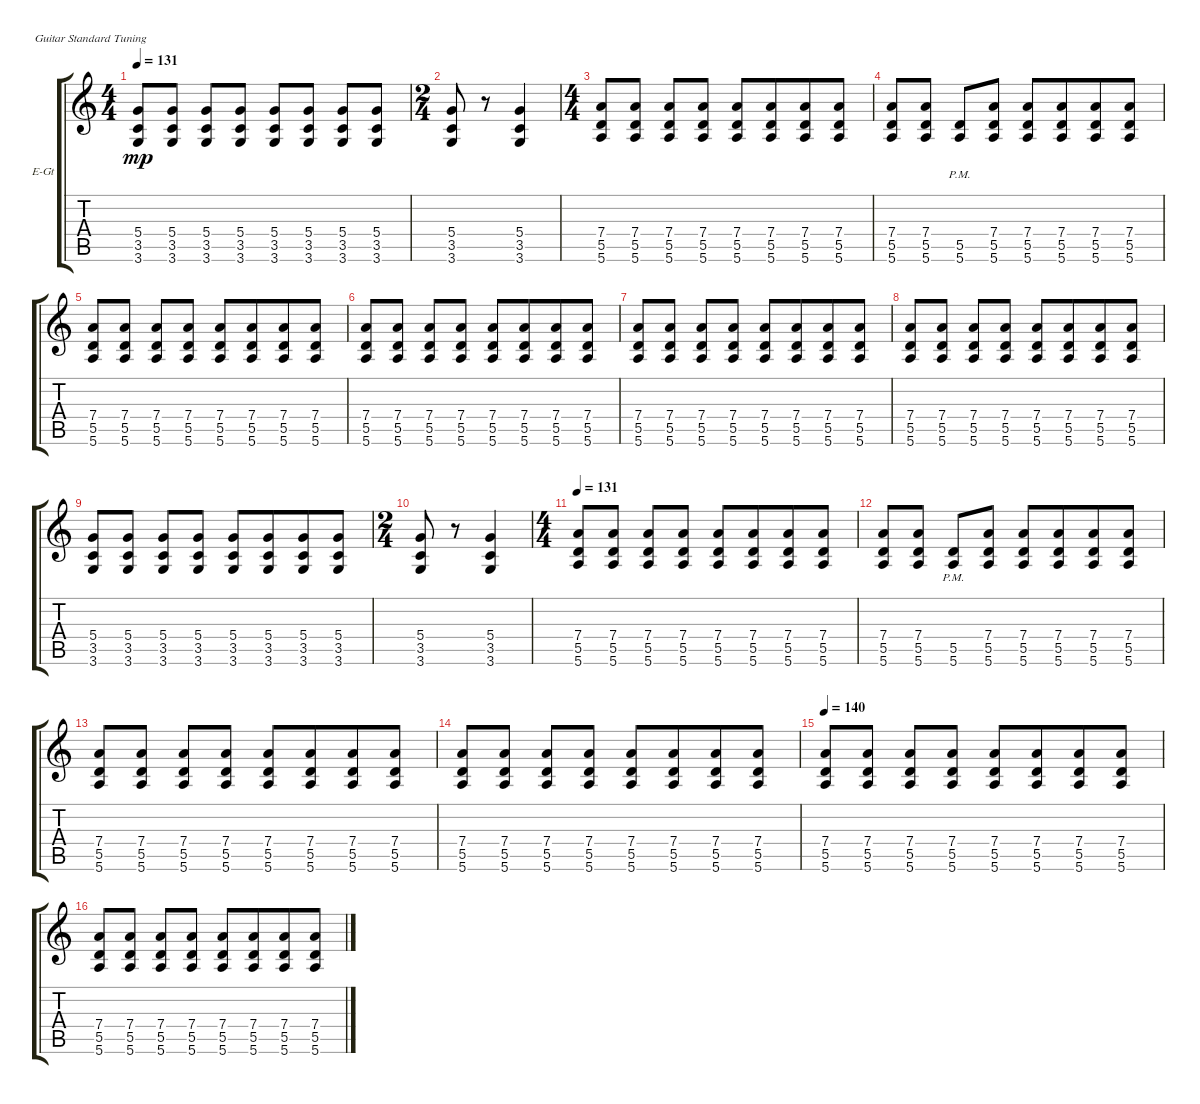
\bracketExtendMode groupsimilarinstruments
\firstSystemTrackNameOrientation horizontal
\otherSystemsTrackNameOrientation horizontal
\track ("R Rhythm" "E-Gt") {instrument distortionguitar}
\staff {score tabs}
\tuning (E4 B3 G3 D3 A2 E2)
\ts (4 4)
\tempo 131
\clef g2
\ks c
(5.4 3.5 3.6).8{dy mp} (5.4 3.5 3.6).8 (5.4 3.5 3.6).8 (5.4 3.5 3.6).8 (5.4 3.5 3.6).8 (5.4 3.5 3.6).8 (5.4 3.5 3.6).8 (5.4 3.5 3.6).8 |
\ts (2 4)
\beaming (8 2 2)
(5.4 3.5 3.6).8 r.8 (5.4 3.5 3.6).4 |
\ts (4 4)
\beaming (8 2 2 4)
(7.4 5.5 5.6).8 (7.4 5.5 5.6).8 (7.4 5.5 5.6).8 (7.4 5.5 5.6).8 (7.4 5.5 5.6).8 (7.4 5.5 5.6).8 (7.4 5.5 5.6).8 (7.4 5.5 5.6).8 |
(7.4 5.5 5.6).8 (7.4 5.5 5.6).8 (5.5{pm} 5.6{pm}).8 (7.4 5.5 5.6).8 (7.4 5.5 5.6).8 (7.4 5.5 5.6).8 (7.4 5.5 5.6).8 (7.4 5.5 5.6).8 |
(7.4 5.5 5.6).8 (7.4 5.5 5.6).8 (7.4 5.5 5.6).8 (7.4 5.5 5.6).8 (7.4 5.5 5.6).8 (7.4 5.5 5.6).8 (7.4 5.5 5.6).8 (7.4 5.5 5.6).8 |
(7.4 5.5 5.6).8 (7.4 5.5 5.6).8 (7.4 5.5 5.6).8 (7.4 5.5 5.6).8 (7.4 5.5 5.6).8 (7.4 5.5 5.6).8 (7.4 5.5 5.6).8 (7.4 5.5 5.6).8 |
(7.4 5.5 5.6).8 (7.4 5.5 5.6).8 (7.4 5.5 5.6).8 (7.4 5.5 5.6).8 (7.4 5.5 5.6).8 (7.4 5.5 5.6).8 (7.4 5.5 5.6).8 (7.4 5.5 5.6).8 |
(7.4 5.5 5.6).8 (7.4 5.5 5.6).8 (7.4 5.5 5.6).8 (7.4 5.5 5.6).8 (7.4 5.5 5.6).8 (7.4 5.5 5.6).8 (7.4 5.5 5.6).8 (7.4 5.5 5.6).8 |
(5.4 3.5 3.6).8 (5.4 3.5 3.6).8 (5.4 3.5 3.6).8 (5.4 3.5 3.6).8 (5.4 3.5 3.6).8 (5.4 3.5 3.6).8 (5.4 3.5 3.6).8 (5.4 3.5 3.6).8 |
\ts (2 4)
\beaming (8 2 2)
(5.4 3.5 3.6).8 r.8 (5.4 3.5 3.6).4 |
\ts (4 4)
\beaming (8 2 2 4)
\tempo 131
(7.4 5.5 5.6).8 (7.4 5.5 5.6).8 (7.4 5.5 5.6).8 (7.4 5.5 5.6).8 (7.4 5.5 5.6).8 (7.4 5.5 5.6).8 (7.4 5.5 5.6).8 (7.4 5.5 5.6).8 |
(7.4 5.5 5.6).8 (7.4 5.5 5.6).8 (5.5{pm} 5.6{pm}).8 (7.4 5.5 5.6).8 (7.4 5.5 5.6).8 (7.4 5.5 5.6).8 (7.4 5.5 5.6).8 (7.4 5.5 5.6).8 |
(7.4 5.5 5.6).8 (7.4 5.5 5.6).8 (7.4 5.5 5.6).8 (7.4 5.5 5.6).8 (7.4 5.5 5.6).8 (7.4 5.5 5.6).8 (7.4 5.5 5.6).8 (7.4 5.5 5.6).8 |
(7.4 5.5 5.6).8 (7.4 5.5 5.6).8 (7.4 5.5 5.6).8 (7.4 5.5 5.6).8 (7.4 5.5 5.6).8 (7.4 5.5 5.6).8 (7.4 5.5 5.6).8 (7.4 5.5 5.6).8 |
\tempo 140
(7.4 5.5 5.6).8 (7.4 5.5 5.6).8 (7.4 5.5 5.6).8 (7.4 5.5 5.6).8 (7.4 5.5 5.6).8 (7.4 5.5 5.6).8 (7.4 5.5 5.6).8 (7.4 5.5 5.6).8 |
(7.4 5.5 5.6).8 (7.4 5.5 5.6).8 (7.4 5.5 5.6).8 (7.4 5.5 5.6).8 (7.4 5.5 5.6).8 (7.4 5.5 5.6).8 (7.4 5.5 5.6).8 (7.4 5.5 5.6).8
